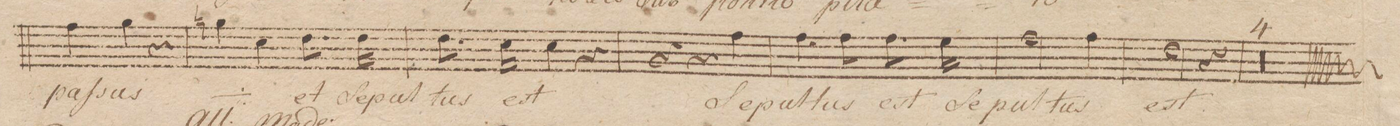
**kern	**text	**dynam
*I"Alto Solo	*	*
*clefC3	*	*
*k[b-e-a-]	*	*
*met(c|)	*	*
*M3/4	*	*
4g\	pas-	.
4a-\	-sus	.
4r	.	.
=110	=110	=110
4an\	{pas-	.
4d\	-sus}	.
8.e-\	et	.
16e-\	Se-	.
=111	=111	=111
8.e-\	-pul-	.
16d\	-tus	.
4d\	est	.
4r	.	.
=112	=112	=112
4r	.	.
4r	.	.
4g\	Se-	.
=113	=113	=113
4.g\	-pul-	.
8g\	-tus	.
8.g\	est	.
16f\	Se-	.
=114	=114	=114
2g\	-pul-	.
4g\	-tus	.
=115	=115	=115
2e-\	est.	.
4r	.	.
=116	=116	=116
0.r	.	.
=117	=117	=117
=118	=118	=118
=119	=119	=119
=||120	=||120	=||120
*clefC3	*	*
*mclefG2	*	*
*k[]	*	*
*M2/2	*	*
*met(c|)	*	*
*-	*-	*-
